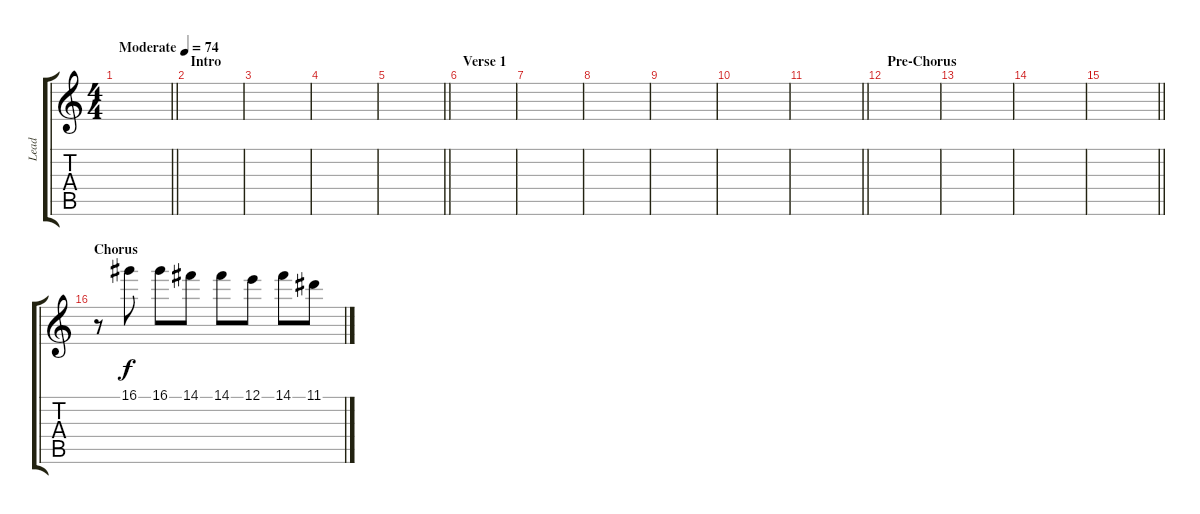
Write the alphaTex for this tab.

\track ("Lead" "Lead") {instrument electricguitarjazz}
\staff {score tabs}
\tuning (E4 B3 G3 D3 A2 E2) {hide}
\ts (4 4)
\section ("" "")
\tempo (74 "Moderate")
\clef g2
\barLineRight lightlight
\ks c
|
\section ("" "Intro")
|
|
|
\barLineRight lightlight
|
\section ("" "Verse 1")
|
|
|
|
|
\barLineRight lightlight
|
\section ("" "Pre-Chorus")
|
|
|
\barLineRight lightlight
|
\section ("" "Chorus")
r.8 16.1.8 16.1.8 14.1.8 14.1.8 12.1.8 14.1.8 11.1.8
